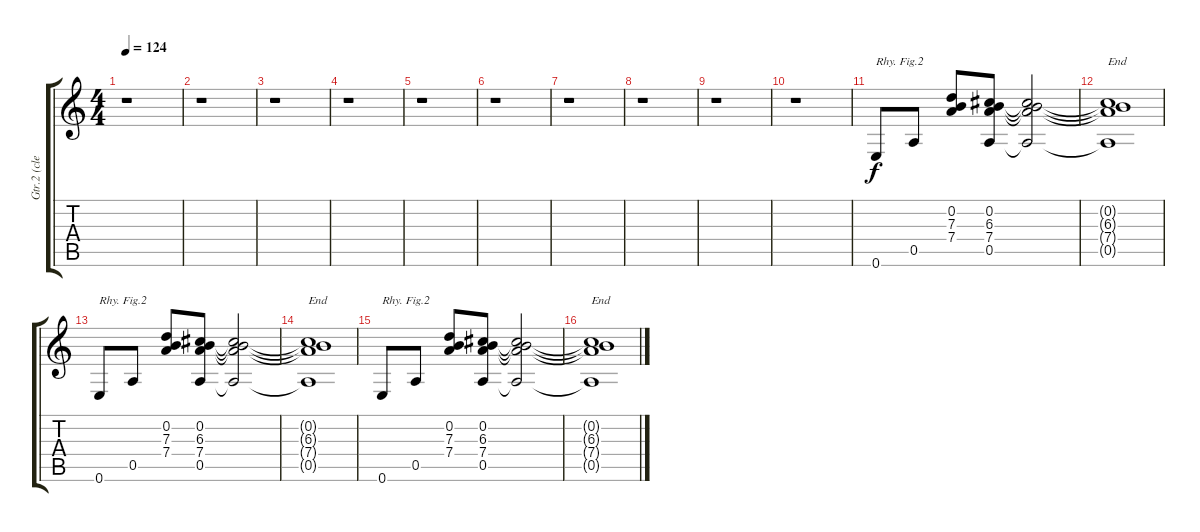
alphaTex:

\track ("Gtr.2 (clean)" "Gtr.2 (cle") {instrument electricguitarclean}
\staff {score tabs}
\tuning (E4 B3 G3 D3 A2 E2) {hide}
\ts (4 4)
\tempo 124
\tempo 88
\tempo 124
\clef g2
\ks c
r.1{dy f instrument electricguitarclean} |
r.1 |
r.1 |
r.1 |
r.1 |
r.1 |
r.1 |
r.1 |
r.1 |
r.1 |
0.6.8{txt "Rhy. Fig.2"} 0.5.8 (0.2 7.3 7.4).8 (0.2 6.3 7.4 0.5).8 (0.2{t} 6.3{t} 7.4{t} 0.5{t}).2 |
(0.2{t} 6.3{t} 7.4{t} 0.5{t}).1{txt "End"} |
0.6.8{txt "Rhy. Fig.2"} 0.5.8 (0.2 7.3 7.4).8 (0.2 6.3 7.4 0.5).8 (0.2{t} 6.3{t} 7.4{t} 0.5{t}).2 |
(0.2{t} 6.3{t} 7.4{t} 0.5{t}).1{txt "End"} |
0.6.8{txt "Rhy. Fig.2"} 0.5.8 (0.2 7.3 7.4).8 (0.2 6.3 7.4 0.5).8 (0.2{t} 6.3{t} 7.4{t} 0.5{t}).2 |
(0.2{t} 6.3{t} 7.4{t} 0.5{t}).1{txt "End"}
